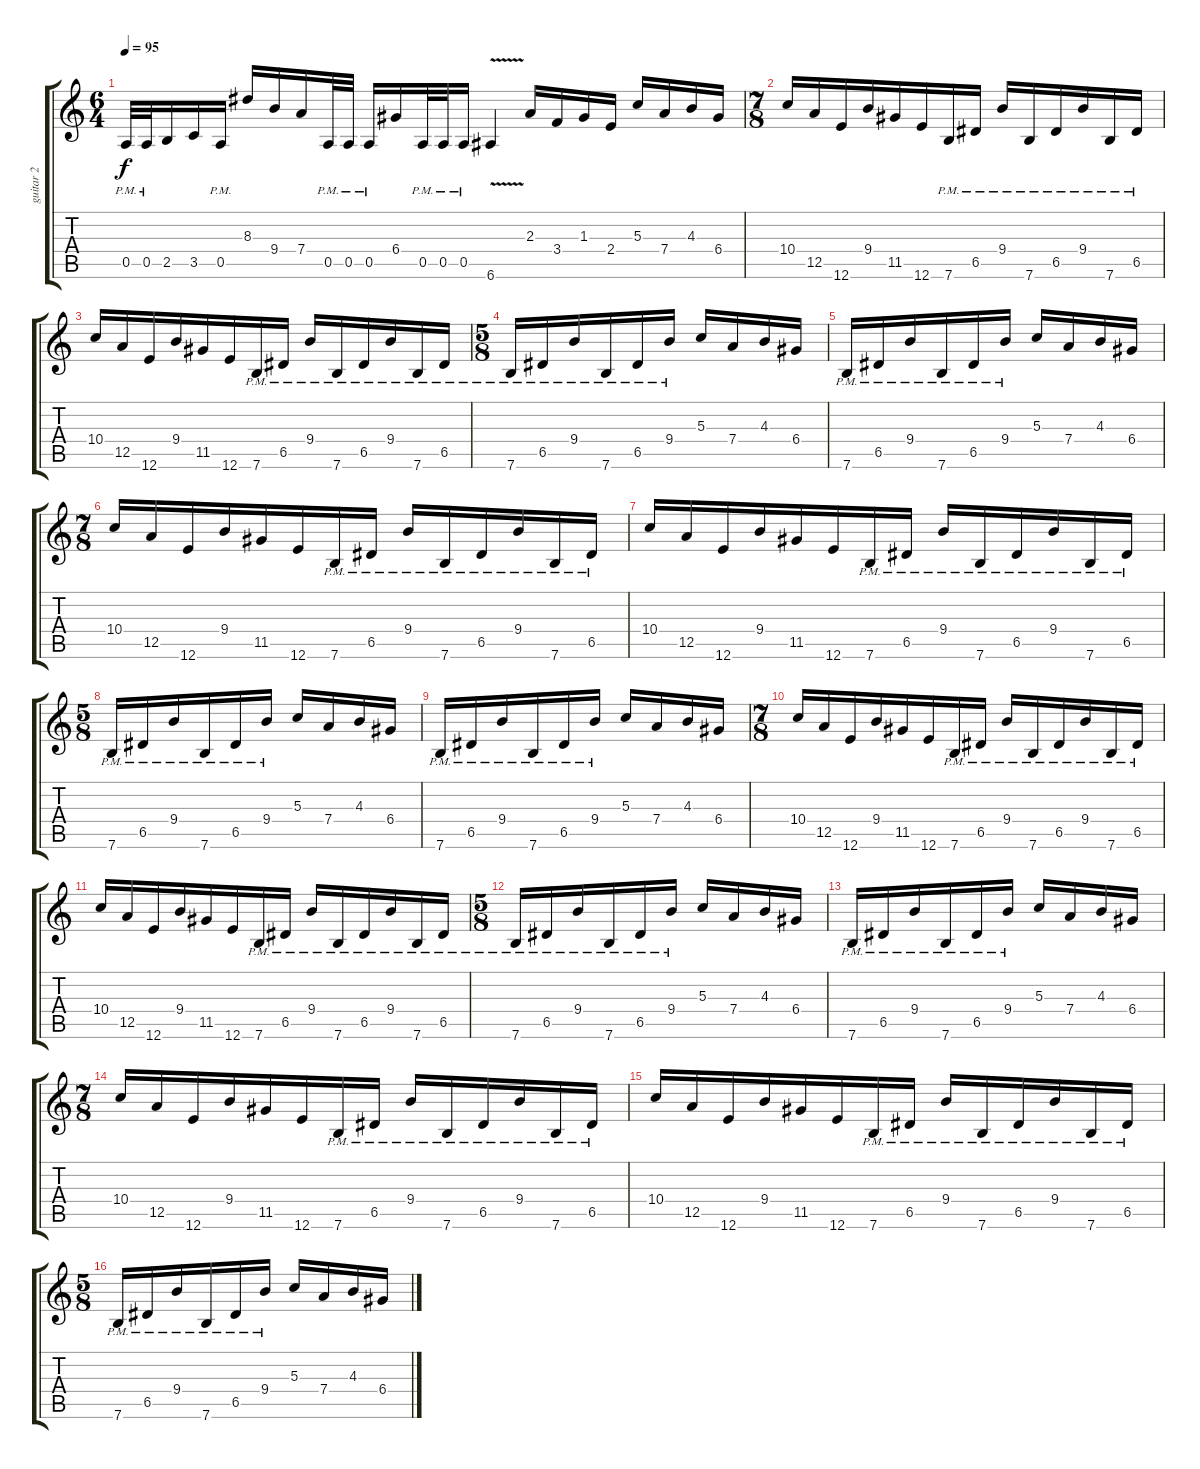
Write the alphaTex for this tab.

\track ("guitar 2" "guitar 2") {instrument distortionguitar}
\staff {score tabs}
\tuning (E4 B3 G3 D3 A2 E2) {hide}
\ts (6 4)
\tempo 95
\clef g2
\ks c
0.5{pm}.32{dy f} 0.5{pm}.32 2.5.16 3.5.16 0.5{pm}.16 8.3.16 9.4.16 7.4.16 0.5{pm}.32 0.5{pm}.32 0.5{pm}.16 6.4.16 0.5{pm}.32 0.5{pm}.32 0.5{pm}.16 6.6{v}.4 2.3.16 3.4.16 1.3.16 2.4.16 5.3.16 7.4.16 4.3.16 6.4.16 |
\ts (7 8)
10.4.16 12.5.16 12.6.16 9.4.16 11.5.16 12.6.16 7.6{pm}.16 6.5{pm}.16 9.4{pm}.16 7.6{pm}.16 6.5{pm}.16 9.4{pm}.16 7.6{pm}.16 6.5{pm}.16 |
10.4.16 12.5.16 12.6.16 9.4.16 11.5.16 12.6.16 7.6{pm}.16 6.5{pm}.16 9.4{pm}.16 7.6{pm}.16 6.5{pm}.16 9.4{pm}.16 7.6{pm}.16 6.5{pm}.16 |
\ts (5 8)
7.6{pm}.16 6.5{pm}.16 9.4{pm}.16 7.6{pm}.16 6.5{pm}.16 9.4{pm}.16 5.3.16 7.4.16 4.3.16 6.4.16 |
7.6{pm}.16 6.5{pm}.16 9.4{pm}.16 7.6{pm}.16 6.5{pm}.16 9.4{pm}.16 5.3.16 7.4.16 4.3.16 6.4.16 |
\ts (7 8)
10.4.16 12.5.16 12.6.16 9.4.16 11.5.16 12.6.16 7.6{pm}.16 6.5{pm}.16 9.4{pm}.16 7.6{pm}.16 6.5{pm}.16 9.4{pm}.16 7.6{pm}.16 6.5{pm}.16 |
10.4.16 12.5.16 12.6.16 9.4.16 11.5.16 12.6.16 7.6{pm}.16 6.5{pm}.16 9.4{pm}.16 7.6{pm}.16 6.5{pm}.16 9.4{pm}.16 7.6{pm}.16 6.5{pm}.16 |
\ts (5 8)
7.6{pm}.16 6.5{pm}.16 9.4{pm}.16 7.6{pm}.16 6.5{pm}.16 9.4{pm}.16 5.3.16 7.4.16 4.3.16 6.4.16 |
7.6{pm}.16 6.5{pm}.16 9.4{pm}.16 7.6{pm}.16 6.5{pm}.16 9.4{pm}.16 5.3.16 7.4.16 4.3.16 6.4.16 |
\ts (7 8)
10.4.16 12.5.16 12.6.16 9.4.16 11.5.16 12.6.16 7.6{pm}.16 6.5{pm}.16 9.4{pm}.16 7.6{pm}.16 6.5{pm}.16 9.4{pm}.16 7.6{pm}.16 6.5{pm}.16 |
10.4.16 12.5.16 12.6.16 9.4.16 11.5.16 12.6.16 7.6{pm}.16 6.5{pm}.16 9.4{pm}.16 7.6{pm}.16 6.5{pm}.16 9.4{pm}.16 7.6{pm}.16 6.5{pm}.16 |
\ts (5 8)
7.6{pm}.16 6.5{pm}.16 9.4{pm}.16 7.6{pm}.16 6.5{pm}.16 9.4{pm}.16 5.3.16 7.4.16 4.3.16 6.4.16 |
7.6{pm}.16 6.5{pm}.16 9.4{pm}.16 7.6{pm}.16 6.5{pm}.16 9.4{pm}.16 5.3.16 7.4.16 4.3.16 6.4.16 |
\ts (7 8)
10.4.16 12.5.16 12.6.16 9.4.16 11.5.16 12.6.16 7.6{pm}.16 6.5{pm}.16 9.4{pm}.16 7.6{pm}.16 6.5{pm}.16 9.4{pm}.16 7.6{pm}.16 6.5{pm}.16 |
10.4.16 12.5.16 12.6.16 9.4.16 11.5.16 12.6.16 7.6{pm}.16 6.5{pm}.16 9.4{pm}.16 7.6{pm}.16 6.5{pm}.16 9.4{pm}.16 7.6{pm}.16 6.5{pm}.16 |
\ts (5 8)
7.6{pm}.16 6.5{pm}.16 9.4{pm}.16 7.6{pm}.16 6.5{pm}.16 9.4{pm}.16 5.3.16 7.4.16 4.3.16 6.4.16
